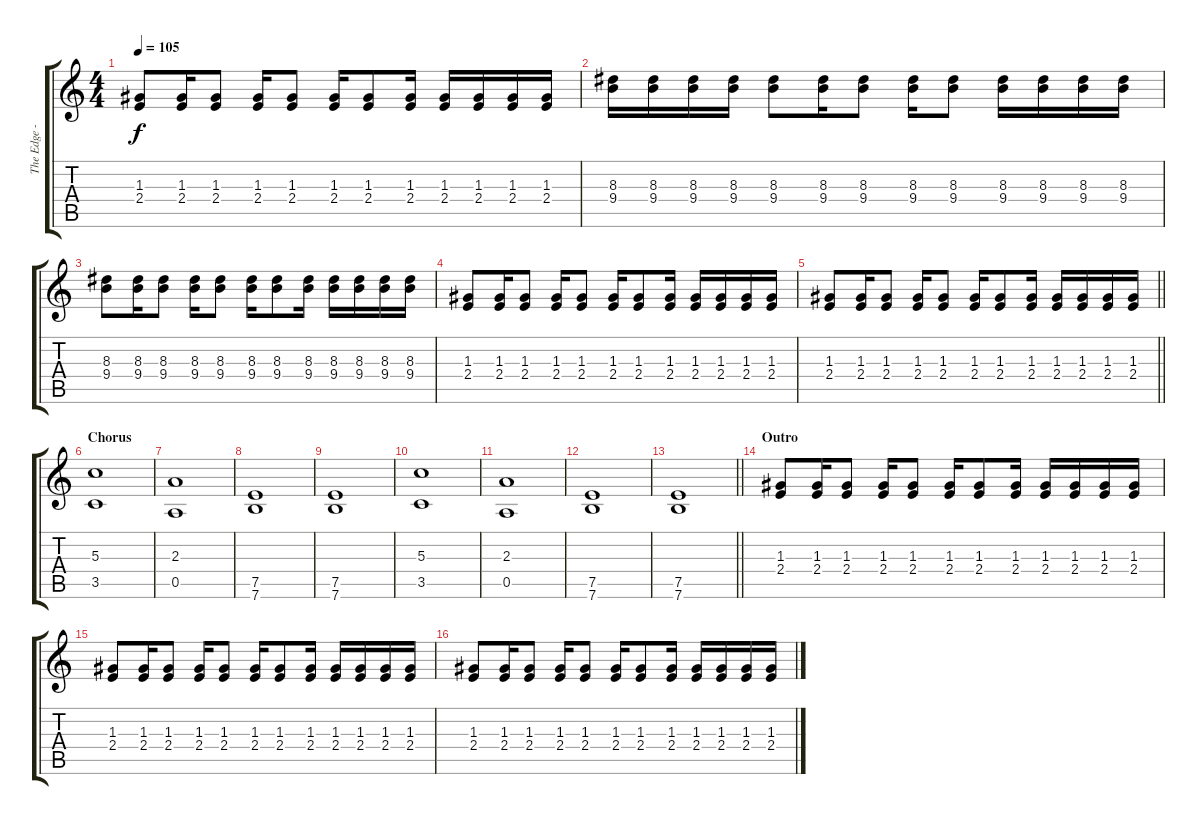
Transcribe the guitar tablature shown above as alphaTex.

\track ("The Edge - GI" "The Edge -") {instrument distortionguitar}
\staff {score tabs}
\tuning (E4 B3 G3 D3 A2 E2) {hide}
\ts (4 4)
\tempo 105
\clef g2
\ks c
(1.3 2.4).8{dy f} (1.3 2.4).16 (1.3 2.4).8 (1.3 2.4).16 (1.3 2.4).8 (1.3 2.4).16 (1.3 2.4).8 (1.3 2.4).16 (1.3 2.4).16 (1.3 2.4).16 (1.3 2.4).16 (1.3 2.4).16 |
(8.3 9.4).16 (8.3 9.4).16 (8.3 9.4).16 (8.3 9.4).16 (8.3 9.4).8 (8.3 9.4).16 (8.3 9.4).8 (8.3 9.4).16 (8.3 9.4).8 (8.3 9.4).16 (8.3 9.4).16 (8.3 9.4).16 (8.3 9.4).16 |
(8.3 9.4).8 (8.3 9.4).16 (8.3 9.4).8 (8.3 9.4).16 (8.3 9.4).8 (8.3 9.4).16 (8.3 9.4).8 (8.3 9.4).16 (8.3 9.4).16 (8.3 9.4).16 (8.3 9.4).16 (8.3 9.4).16 |
(1.3 2.4).8 (1.3 2.4).16 (1.3 2.4).8 (1.3 2.4).16 (1.3 2.4).8 (1.3 2.4).16 (1.3 2.4).8 (1.3 2.4).16 (1.3 2.4).16 (1.3 2.4).16 (1.3 2.4).16 (1.3 2.4).16 |
\barLineRight lightlight
(1.3 2.4).8 (1.3 2.4).16 (1.3 2.4).8 (1.3 2.4).16 (1.3 2.4).8 (1.3 2.4).16 (1.3 2.4).8 (1.3 2.4).16 (1.3 2.4).16 (1.3 2.4).16 (1.3 2.4).16 (1.3 2.4).16 |
\section ("" "Chorus")
(5.3 3.5).1{instrument electricguitarclean} |
(2.3 0.5).1 |
(7.5 7.6).1 |
(7.5 7.6).1 |
(5.3 3.5).1 |
(2.3 0.5).1 |
(7.5 7.6).1 |
\barLineRight lightlight
(7.5 7.6).1 |
\section ("" "Outro")
(1.3 2.4).8{instrument electricguitarjazz} (1.3 2.4).16 (1.3 2.4).8 (1.3 2.4).16 (1.3 2.4).8 (1.3 2.4).16 (1.3 2.4).8 (1.3 2.4).16 (1.3 2.4).16 (1.3 2.4).16 (1.3 2.4).16 (1.3 2.4).16 |
(1.3 2.4).8 (1.3 2.4).16 (1.3 2.4).8 (1.3 2.4).16 (1.3 2.4).8 (1.3 2.4).16 (1.3 2.4).8 (1.3 2.4).16 (1.3 2.4).16 (1.3 2.4).16 (1.3 2.4).16 (1.3 2.4).16 |
(1.3 2.4).8 (1.3 2.4).16 (1.3 2.4).8 (1.3 2.4).16 (1.3 2.4).8 (1.3 2.4).16 (1.3 2.4).8 (1.3 2.4).16 (1.3 2.4).16 (1.3 2.4).16 (1.3 2.4).16 (1.3 2.4).16
